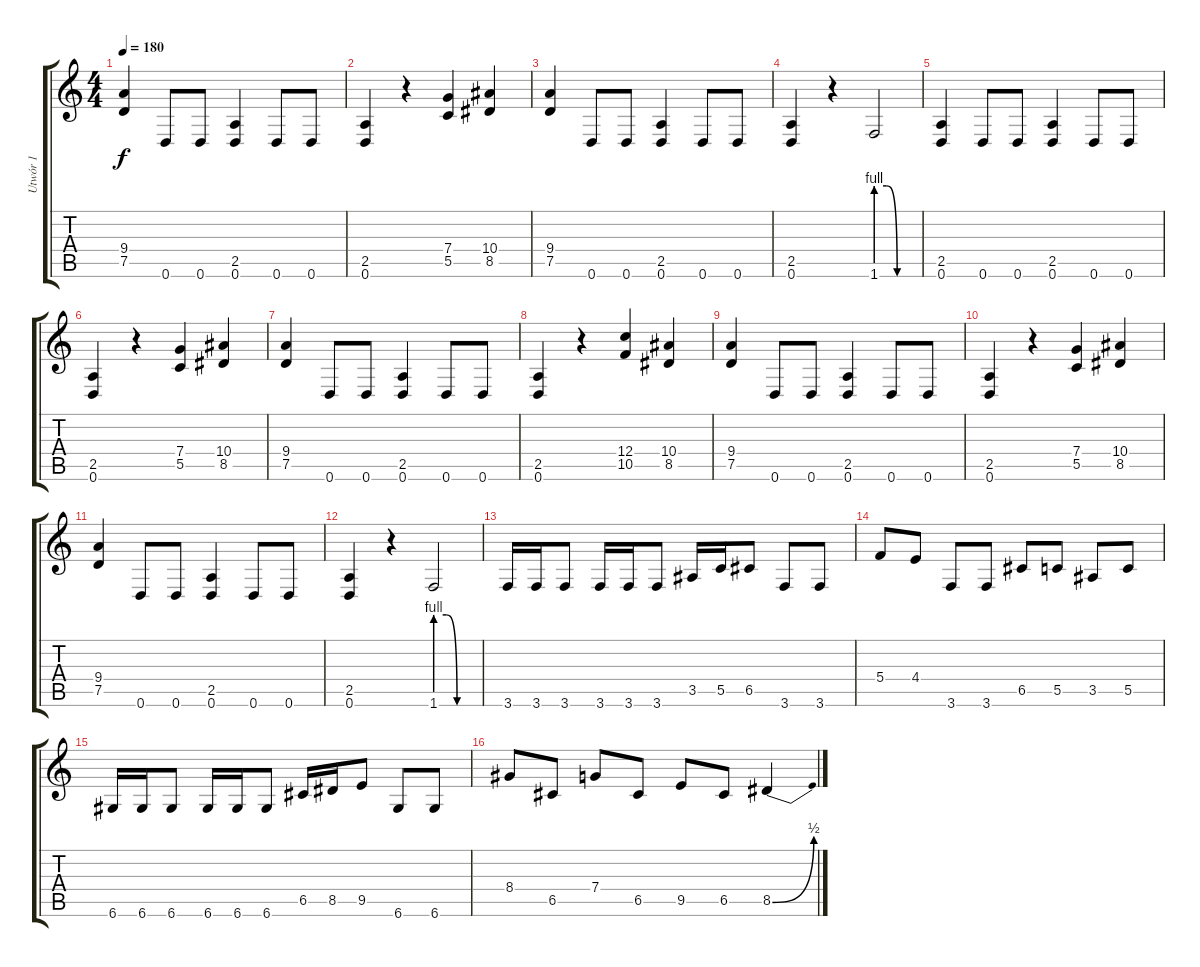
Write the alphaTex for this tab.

\track ("Utwór 1" "Utwór 1") {instrument distortionguitar}
\staff {score tabs}
\tuning (D4 A3 F3 C3 G2 D2) {hide}
\ts (4 4)
\tempo 180
\clef g2
\ks c
(9.4 7.5).4{dy f} 0.6.8 0.6.8 (2.5 0.6).4 0.6.8 0.6.8 |
(2.5 0.6).4 r.4 (7.4 5.5).4 (10.4 8.5).4 |
(9.4 7.5).4 0.6.8 0.6.8 (2.5 0.6).4 0.6.8 0.6.8 |
(2.5 0.6).4 r.4 1.6{be (custom 0 4 15 4 30 0 60 0)}.2 |
(2.5 0.6).4 0.6.8 0.6.8 (2.5 0.6).4 0.6.8 0.6.8 |
(2.5 0.6).4 r.4 (7.4 5.5).4 (10.4 8.5).4 |
(9.4 7.5).4 0.6.8 0.6.8 (2.5 0.6).4 0.6.8 0.6.8 |
(2.5 0.6).4 r.4 (12.4 10.5).4 (10.4 8.5).4 |
(9.4 7.5).4 0.6.8 0.6.8 (2.5 0.6).4 0.6.8 0.6.8 |
(2.5 0.6).4 r.4 (7.4 5.5).4 (10.4 8.5).4 |
(9.4 7.5).4 0.6.8 0.6.8 (2.5 0.6).4 0.6.8 0.6.8 |
(2.5 0.6).4 r.4 1.6{be (custom 0 4 15 4 30 0 60 0)}.2 |
3.6.16 3.6.16 3.6.8 3.6.16 3.6.16 3.6.8 3.5.16 5.5.16 6.5.8 3.6.8 3.6.8 |
5.4.8 4.4.8 3.6.8 3.6.8 6.5.8 5.5.8 3.5.8 5.5.8 |
6.6.16 6.6.16 6.6.8 6.6.16 6.6.16 6.6.8 6.5.16 8.5.16 9.5.8 6.6.8 6.6.8 |
8.4.8 6.5.8 7.4.8 6.5.8 9.5.8 6.5.8 8.5{be (bend 0 0 60 2)}.4
